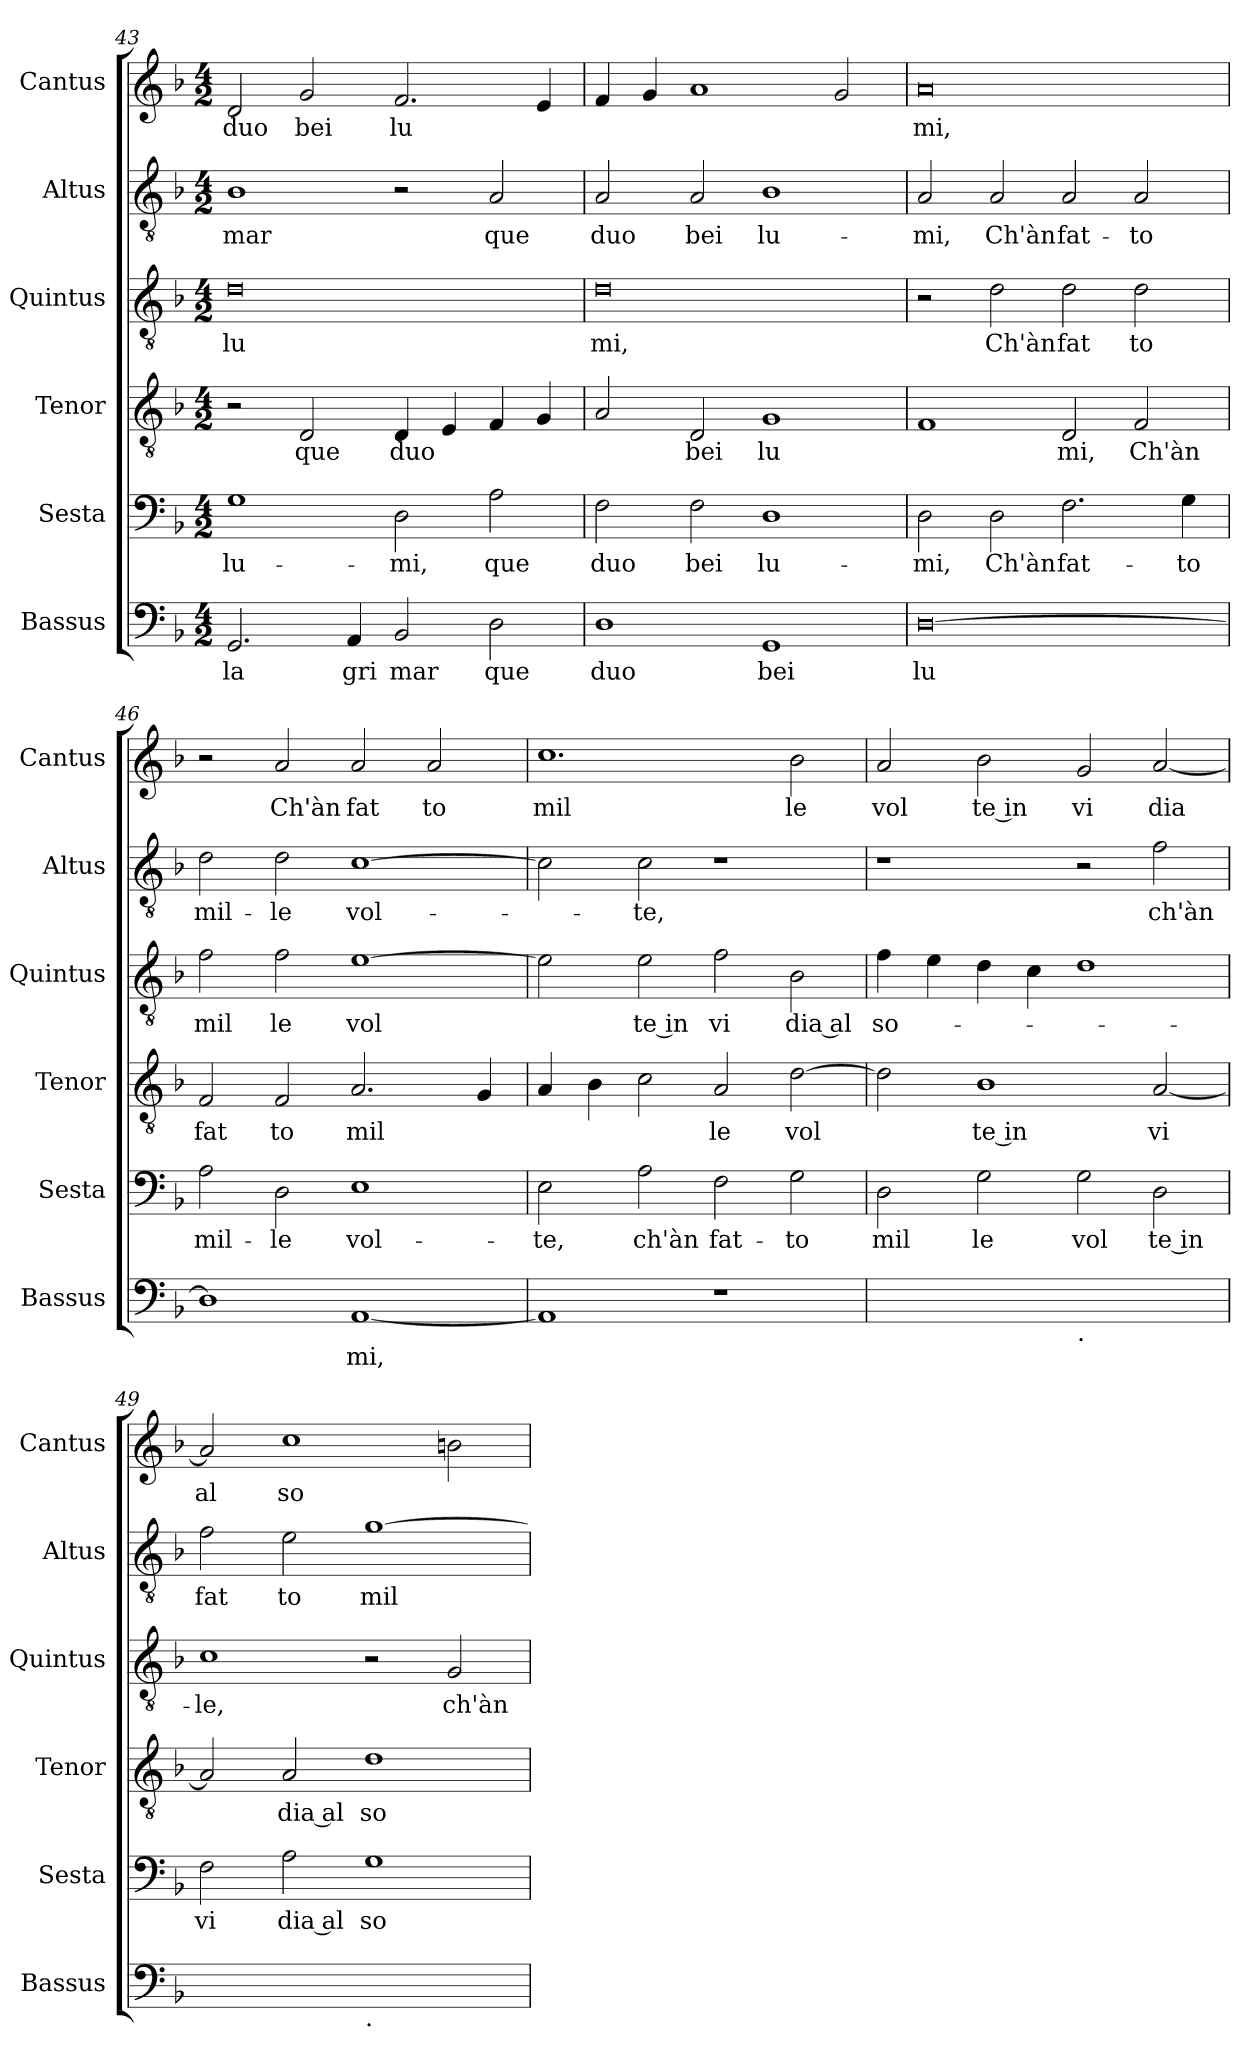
**kern	**text	**kern	**text	**kern	**text	**kern	**text	**kern	**text	**kern	**text
*part6	*part6	*part5	*part5	*part4	*part4	*part3	*part3	*part2	*part2	*part1	*part1
*staff6	*staff6	*staff5	*staff5	*staff4	*staff4	*staff3	*staff3	*staff2	*staff2	*staff1	*staff1
*I"Bassus	*	*I"Sesta	*	*I"Tenor	*	*I"Quintus	*	*I"Altus	*	*I"Cantus	*
*I'Bassus	*	*I'Sesta	*	*I'Tenor	*	*I'Quintus	*	*I'Altus	*	*I'Cantus	*
*clefF4	*	*clefF4	*	*clefGv2	*	*clefGv2	*	*clefGv2	*	*clefG2	*
*k[b-]	*	*k[b-]	*	*k[b-]	*	*k[b-]	*	*k[b-]	*	*k[b-]	*
*F:	*	*F:	*	*F:	*	*F:	*	*F:	*	*F:	*
*M4/2	*	*M4/2	*	*M4/2	*	*M4/2	*	*M4/2	*	*M4/2	*
=43	=43	=43	=43	=43	=43	=43	=43	=43	=43	=43	=43
!	!LO:LY:b	!	!LO:LY:b	!	!	!	!LO:LY:b	!	!LO:LY:b	!	!LO:LY:b
2.GG/	la	1G	lu-	2r	.	0d	lu	1B-	-mar	2d/	duo
!	!	!	!	!	!LO:LY:b	!	!	!	!	!	!LO:LY:b
.	.	.	.	2D/	que	.	.	.	.	2g/	bei
!	!LO:LY:b	!	!	!	!	!	!	!	!	!	!
4AA/	gri	.	.	.	.	.	.	.	.	.	.
!	!LO:LY:b	!	!LO:LY:b	!	!LO:LY:b	!	!	!	!	!	!LO:LY:b
2BB-/	mar	2D\	-mi,	4D/	duo	.	.	2r	.	2.f/	lu
.	.	.	.	4E/	.	.	.	.	.	.	.
!	!LO:LY:b	!	!LO:LY:b	!	!	!	!	!	!LO:LY:b	!	!
2D\	que	2A\	que	4F/	.	.	.	2A/	que	.	.
.	.	.	.	4G/	.	.	.	.	.	4e/	.
=44	=44	=44	=44	=44	=44	=44	=44	=44	=44	=44	=44
!	!LO:LY:b	!	!LO:LY:b	!	!	!	!LO:LY:b	!	!LO:LY:b	!	!
1D	duo	2F\	duo	2A/	.	0d	mi,	2A/	duo	4f/	.
.	.	.	.	.	.	.	.	.	.	4g/	.
!	!	!	!LO:LY:b	!	!LO:LY:b	!	!	!	!LO:LY:b	!	!
.	.	2F\	bei	2D/	bei	.	.	2A/	bei	1a	.
!	!LO:LY:b	!	!LO:LY:b	!	!LO:LY:b	!	!	!	!LO:LY:b	!	!
1GG	bei	1D	lu-	1G	lu	.	.	1B-	lu-	.	.
.	.	.	.	.	.	.	.	.	.	2g/	.
=45	=45	=45	=45	=45	=45	=45	=45	=45	=45	=45	=45
!	!LO:LY:b	!	!LO:LY:b	!	!	!	!	!	!LO:LY:b	!	!LO:LY:b
[0D	lu	2D\	-mi,	1F	.	2r	.	2A/	-mi,	0a	mi,
!	!	!	!LO:LY:b	!	!	!	!LO:LY:b	!	!LO:LY:b	!	!
.	.	2D\	Ch'àn	.	.	2d\	Ch'àn	2A/	Ch'àn	.	.
!	!	!	!LO:LY:b	!	!LO:LY:b	!	!LO:LY:b	!	!LO:LY:b	!	!
.	.	2.F\	fat-	2D/	mi,	2d\	fat	2A/	fat-	.	.
!	!	!	!	!	!LO:LY:b	!	!LO:LY:b	!	!LO:LY:b	!	!
.	.	.	.	2F/	Ch'àn	2d\	to	2A/	-to	.	.
!	!	!	!LO:LY:b	!	!	!	!	!	!	!	!
.	.	4G\	-to	.	.	.	.	.	.	.	.
=46	=46	=46	=46	=46	=46	=46	=46	=46	=46	=46	=46
!	!	!	!LO:LY:b	!	!LO:LY:b	!	!LO:LY:b	!	!LO:LY:b	!	!
1D]	.	2A\	mil-	2F/	fat	2f\	mil	2d\	mil-	2r	.
!	!	!	!LO:LY:b	!	!LO:LY:b	!	!LO:LY:b	!	!LO:LY:b	!	!LO:LY:b
.	.	2D\	-le	2F/	to	2f\	le	2d\	-le	2a/	Ch'àn
!	!LO:LY:b	!	!LO:LY:b	!	!LO:LY:b	!	!LO:LY:b	!	!LO:LY:b	!	!LO:LY:b
[1AA	mi,	1E	vol-	2.A/	mil	[1e	vol	[1c	vol-	2a/	fat
!	!	!	!	!	!	!	!	!	!	!	!LO:LY:b
.	.	.	.	.	.	.	.	.	.	2a/	to
.	.	.	.	4G/	.	.	.	.	.	.	.
=47	=47	=47	=47	=47	=47	=47	=47	=47	=47	=47	=47
!	!	!	!LO:LY:b	!	!	!	!	!	!	!	!LO:LY:b
1AA]	.	2E\	-te,	4A/	.	2e\]	.	2c\]	.	1.cc	mil
.	.	.	.	4B-\	.	.	.	.	.	.	.
!	!	!	!LO:LY:b	!	!	!	!LO:LY:b	!	!LO:LY:b	!	!
.	.	2A\	ch'àn	2c\	.	2e\	te in	2c\	-te,	.	.
!	!	!	!LO:LY:b	!	!LO:LY:b	!	!LO:LY:b	!	!	!	!
1r	.	2F\	fat-	2A/	le	2f\	vi	1r	.	.	.
!	!	!	!LO:LY:b	!	!LO:LY:b	!	!LO:LY:b	!	!	!	!LO:LY:b
.	.	2G\	-to	[2d\	vol	2B-\	dia al	.	.	2b-\	le
=48	=48	=48	=48	=48	=48	=48	=48	=48	=48	=48	=48
!	!	!	!LO:LY:b	!	!	!	!LO:LY:b	!	!	!	!LO:LY:b
*^	*	*	*	*	*	*	*	*	*	*	*
0ryy	1ryy	.	2D\	mil	2d\]	.	4f\	so-	1r	.	2a/	vol
.	.	.	.	.	.	.	4e\	.	.	.	.	.
!	!	!	!	!LO:LY:b	!	!LO:LY:b	!	!	!	!	!	!LO:LY:b
.	.	.	2G\	le	1B-	te in	4d\	.	.	.	2b-\	te in
.	.	.	.	.	.	.	4c\	.	.	.	.	.
!	!LO:TX:b:t=.	!	!	!	!	!	!	!	!	!	!	!
!	!	!	!	!LO:LY:b	!	!	!	!	!	!	!	!LO:LY:b
.	1ryy	.	2G\	vol	.	.	1d	.	2r	.	2g/	vi
!	!	!	!	!LO:LY:b	!	!LO:LY:b	!	!	!	!LO:LY:b	!	!LO:LY:b
.	.	.	2D\	te in	[2A/	vi	.	.	2f\	ch'àn	[2a/	dia
=49	=49	=49	=49	=49	=49	=49	=49	=49	=49	=49	=49	=49
!	!	!	!	!LO:LY:b	!	!	!	!LO:LY:b	!	!LO:LY:b	!	!LO:LY:b
0ryy	1ryy	.	2F\	vi	2A/]	.	1c	-le,	2f\	fat	2a/]	al
!	!	!	!	!LO:LY:b	!	!LO:LY:b	!	!	!	!LO:LY:b	!	!LO:LY:b
.	.	.	2A\	dia al	2A/	dia al	.	.	2e\	to	1cc	so
!	!LO:TX:b:t=.	!	!	!	!	!	!	!	!	!	!	!
!	!	!	!	!LO:LY:b	!	!LO:LY:b	!	!	!	!LO:LY:b	!	!
.	1ryy	.	1G	so	1d	so	2r	.	[1g	mil	.	.
!	!	!	!	!	!	!	!	!LO:LY:b	!	!	!	!
.	.	.	.	.	.	.	2G/	ch'àn	.	.	2bn\	.
*v	*v	*	*	*	*	*	*	*	*	*	*	*
=	=	=	=	=	=	=	=	=	=	=	=
*-	*-	*-	*-	*-	*-	*-	*-	*-	*-	*-	*-
